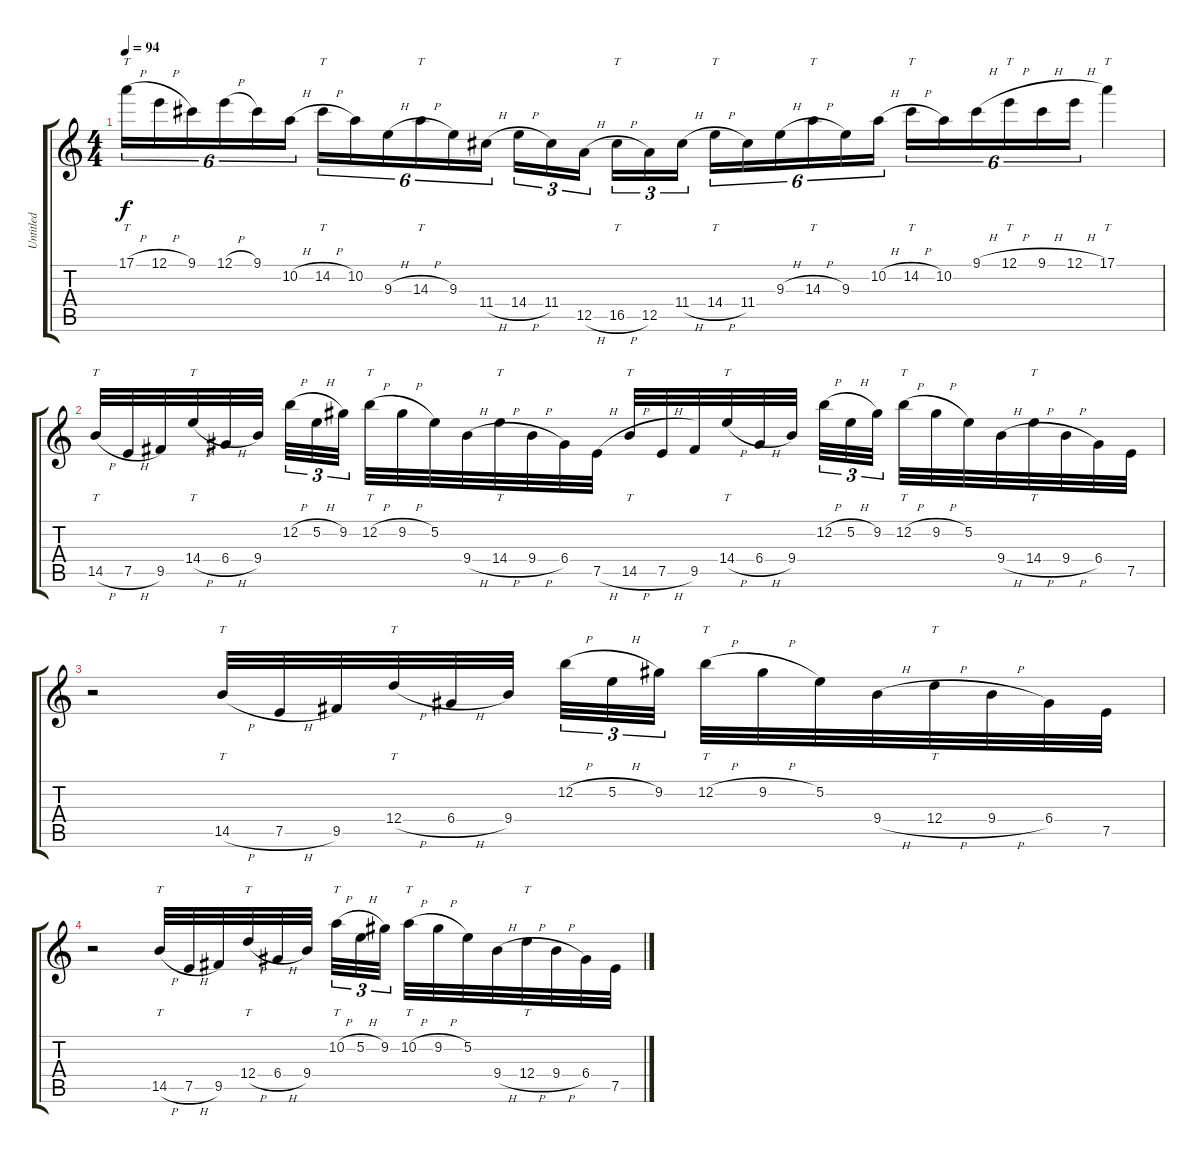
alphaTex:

\track ("Untitled" "Untitled") {instrument acousticguitarnylon}
\staff {score tabs}
\tuning (E4 B3 G3 D3 A2 E2) {hide}
\ts (4 4)
\tempo 94
\clef g2
\ks c
17.1{h}.16{tt tu (6 4) dy f} 12.1{h}.16{tu (6 4)} 9.1.16{tu (6 4)} 12.1{h}.16{tu (6 4)} 9.1.16{tu (6 4)} 10.2{h}.16{tu (6 4)} 14.2{h}.16{tt tu (6 4)} 10.2.16{tu (6 4)} 9.3{h}.16{tu (6 4)} 14.3{h}.16{tt tu (6 4)} 9.3.16{tu (6 4)} 11.4{h}.16{tu (6 4)} 14.4{h}.16{tu (3 2)} 11.4.16{tu (3 2)} 12.5{h}.16{tu (3 2)} 16.5{h}.16{tt tu (3 2)} 12.5.16{tu (3 2)} 11.4{h}.16{tu (3 2)} 14.4{h}.16{tt tu (6 4)} 11.4.16{tu (6 4)} 9.3{h}.16{tu (6 4)} 14.3{h}.16{tt tu (6 4)} 9.3.16{tu (6 4)} 10.2{h}.16{tu (6 4)} 14.2{h}.16{tt tu (6 4)} 10.2.16{tu (6 4)} 9.1{h}.16{tu (6 4)} 12.1{h}.16{tt tu (6 4)} 9.1{h}.16{tu (6 4)} 12.1{h}.16{tu (6 4)} 17.1.4{tt} |
14.5{h}.32{tt} 7.5{h}.32 9.5.32 14.4{h}.32{tt} 6.4{h}.32 9.4.32 12.2{h}.32{tu (3 2)} 5.2{h}.32{tu (3 2)} 9.2.32{tu (3 2)} 12.2{h}.32{tt} 9.2{h}.32 5.2.32 9.4{h}.32 14.4{h}.32{tt} 9.4{h}.32 6.4.32 7.5{h}.32 14.5{h}.32{tt} 7.5{h}.32 9.5.32 14.4{h}.32{tt} 6.4{h}.32 9.4.32 12.2{h}.32{tu (3 2)} 5.2{h}.32{tu (3 2)} 9.2.32{tu (3 2)} 12.2{h}.32{tt} 9.2{h}.32 5.2.32 9.4{h}.32 14.4{h}.32{tt} 9.4{h}.32 6.4.32 7.5.32 |
r.2 14.5{h}.32{tt} 7.5{h}.32 9.5.32 12.4{h}.32{tt} 6.4{h}.32 9.4.32 12.2{h}.32{tu (3 2)} 5.2{h}.32{tu (3 2)} 9.2.32{tu (3 2)} 12.2{h}.32{tt} 9.2{h}.32 5.2.32 9.4{h}.32 12.4{h}.32{tt} 9.4{h}.32 6.4.32 7.5.32 |
r.2 14.5{h}.32{tt} 7.5{h}.32 9.5.32 12.4{h}.32{tt} 6.4{h}.32 9.4.32 10.2{h}.32{tt tu (3 2)} 5.2{h}.32{tu (3 2)} 9.2.32{tu (3 2)} 10.2{h}.32{tt} 9.2{h}.32 5.2.32 9.4{h}.32 12.4{h}.32{tt} 9.4{h}.32 6.4.32 7.5.32
